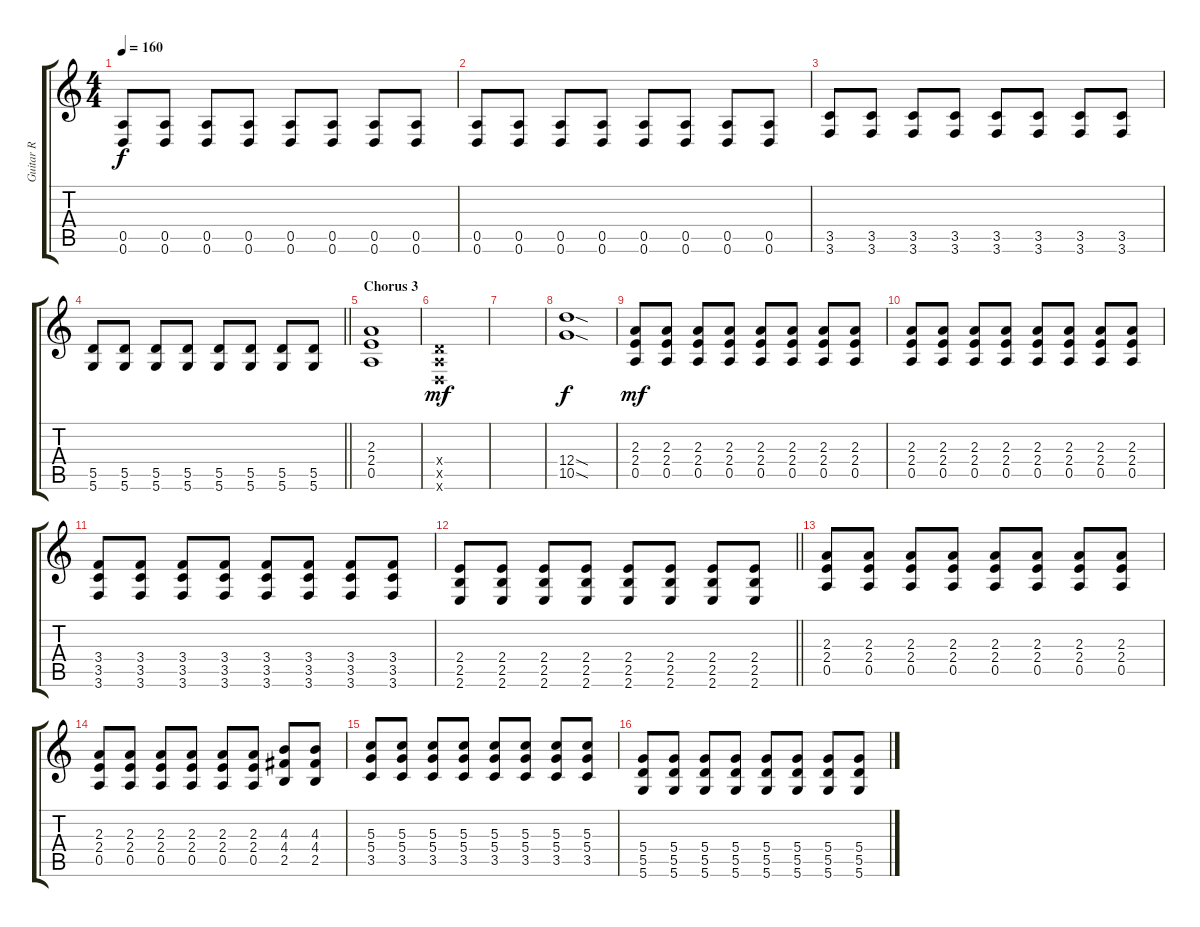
\track ("Guitar R" "Guitar R") {instrument overdrivenguitar}
\staff {score tabs}
\tuning (E4 B3 G3 D3 A2 D2) {hide}
\ts (4 4)
\tempo 160
\clef g2
\ks c
(0.5 0.6).8{dy f} (0.5 0.6).8 (0.5 0.6).8 (0.5 0.6).8 (0.5 0.6).8 (0.5 0.6).8 (0.5 0.6).8 (0.5 0.6).8 |
(0.5 0.6).8 (0.5 0.6).8 (0.5 0.6).8 (0.5 0.6).8 (0.5 0.6).8 (0.5 0.6).8 (0.5 0.6).8 (0.5 0.6).8 |
(3.5 3.6).8 (3.5 3.6).8 (3.5 3.6).8 (3.5 3.6).8 (3.5 3.6).8 (3.5 3.6).8 (3.5 3.6).8 (3.5 3.6).8 |
\barLineRight lightlight
(5.5 5.6).8 (5.5 5.6).8 (5.5 5.6).8 (5.5 5.6).8 (5.5 5.6).8 (5.5 5.6).8 (5.5 5.6).8 (5.5 5.6).8 |
\section ("" "Chorus 3")
(2.3 2.4 0.5).1 |
(0.4{x} 0.5{x} 0.6{x}).1{dy mf} |
|
(12.4{sod} 10.5{sod}).1{dy f} |
(2.3 2.4 0.5).8{dy mf} (2.3 2.4 0.5).8 (2.3 2.4 0.5).8 (2.3 2.4 0.5).8 (2.3 2.4 0.5).8 (2.3 2.4 0.5).8 (2.3 2.4 0.5).8 (2.3 2.4 0.5).8 |
(2.3 2.4 0.5).8 (2.3 2.4 0.5).8 (2.3 2.4 0.5).8 (2.3 2.4 0.5).8 (2.3 2.4 0.5).8 (2.3 2.4 0.5).8 (2.3 2.4 0.5).8 (2.3 2.4 0.5).8 |
(3.4 3.5 3.6).8 (3.4 3.5 3.6).8 (3.4 3.5 3.6).8 (3.4 3.5 3.6).8 (3.4 3.5 3.6).8 (3.4 3.5 3.6).8 (3.4 3.5 3.6).8 (3.4 3.5 3.6).8 |
\barLineRight lightlight
(2.4 2.5 2.6).8 (2.4 2.5 2.6).8 (2.4 2.5 2.6).8 (2.4 2.5 2.6).8 (2.4 2.5 2.6).8 (2.4 2.5 2.6).8 (2.4 2.5 2.6).8 (2.4 2.5 2.6).8 |
(2.3 2.4 0.5).8 (2.3 2.4 0.5).8 (2.3 2.4 0.5).8 (2.3 2.4 0.5).8 (2.3 2.4 0.5).8 (2.3 2.4 0.5).8 (2.3 2.4 0.5).8 (2.3 2.4 0.5).8 |
(2.3 2.4 0.5).8 (2.3 2.4 0.5).8 (2.3 2.4 0.5).8 (2.3 2.4 0.5).8 (2.3 2.4 0.5).8 (2.3 2.4 0.5).8 (4.3 4.4 2.5).8 (4.3 4.4 2.5).8 |
(5.3 5.4 3.5).8 (5.3 5.4 3.5).8 (5.3 5.4 3.5).8 (5.3 5.4 3.5).8 (5.3 5.4 3.5).8 (5.3 5.4 3.5).8 (5.3 5.4 3.5).8 (5.3 5.4 3.5).8 |
(5.4 5.5 5.6).8 (5.4 5.5 5.6).8 (5.4 5.5 5.6).8 (5.4 5.5 5.6).8 (5.4 5.5 5.6).8 (5.4 5.5 5.6).8 (5.4 5.5 5.6).8 (5.4 5.5 5.6).8
